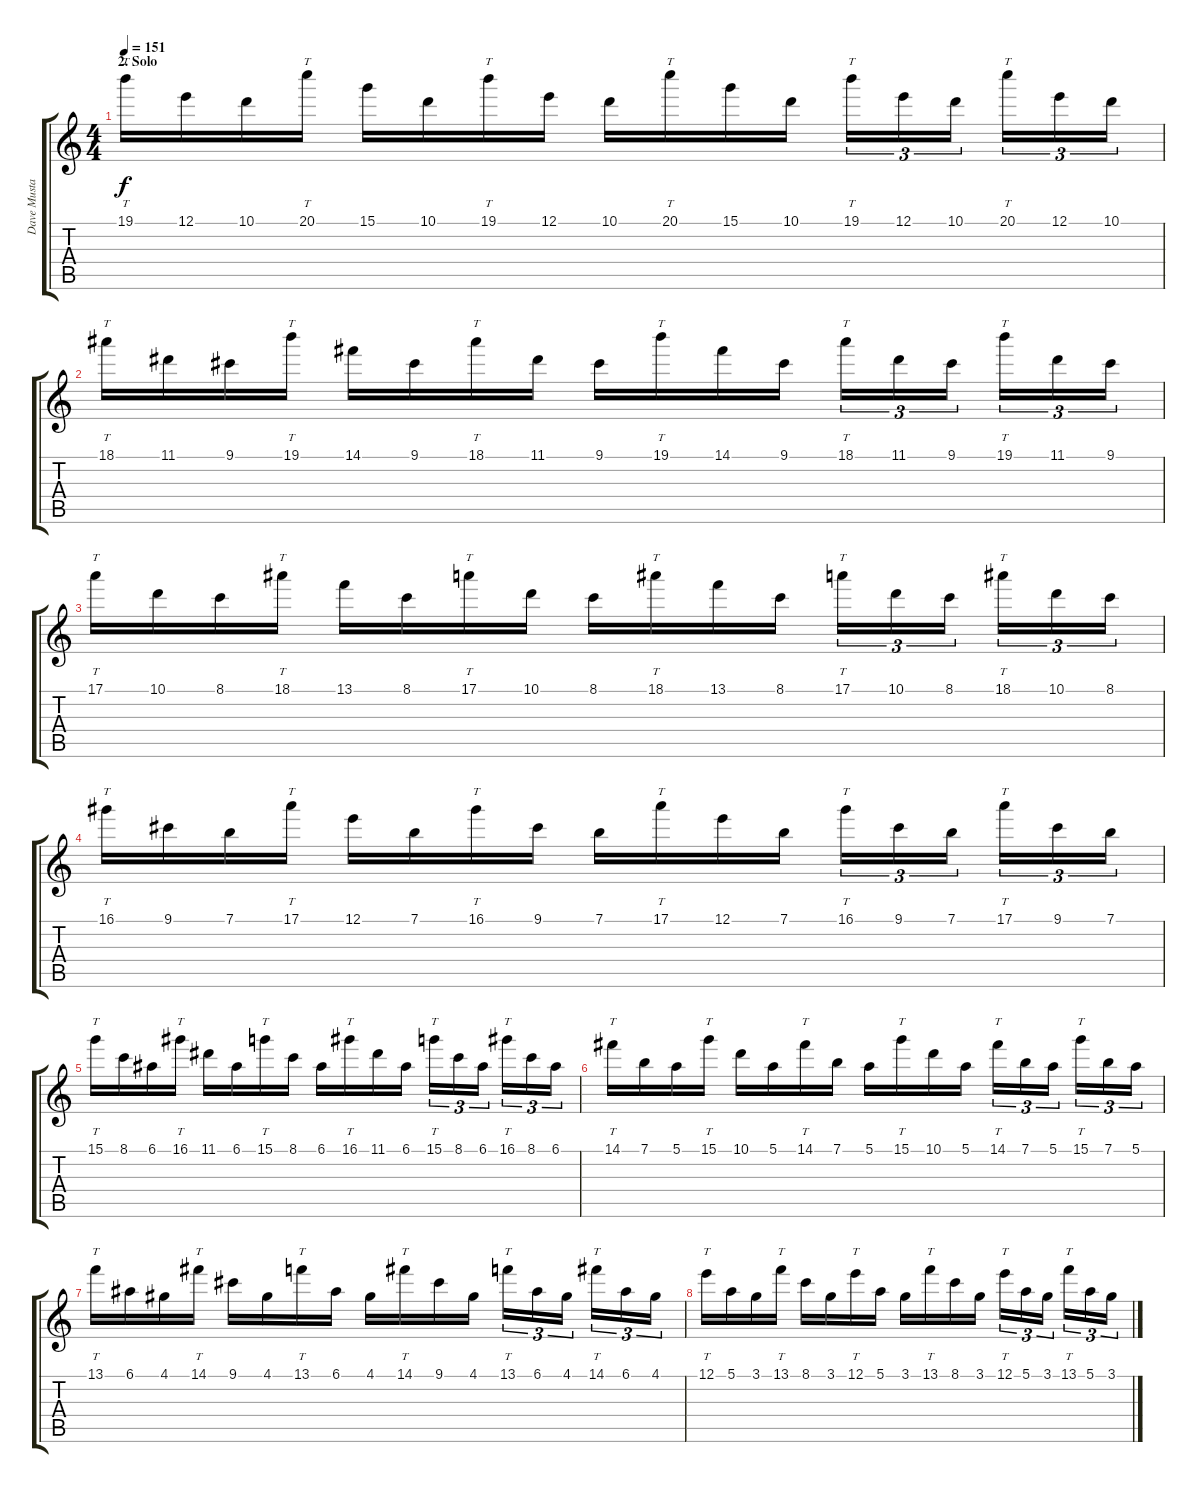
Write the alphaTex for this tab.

\track ("Dave Mustaine" "Dave Musta") {instrument distortionguitar}
\staff {score tabs}
\tuning (E4 B3 G3 D3 A2 E2) {hide}
\ts (4 4)
\section ("" "2. Solo")
\tempo 151
\clef g2
\ks c
19.1.16{tt dy f volume 11} 12.1.16 10.1.16 20.1.16{tt} 15.1.16 10.1.16 19.1.16{tt} 12.1.16 10.1.16 20.1.16{tt} 15.1.16 10.1.16 19.1.16{tt tu (3 2)} 12.1.16{tu (3 2)} 10.1.16{tu (3 2)} 20.1.16{tt tu (3 2)} 12.1.16{tu (3 2)} 10.1.16{tu (3 2)} |
18.1.16{tt} 11.1.16 9.1.16 19.1.16{tt} 14.1.16 9.1.16 18.1.16{tt} 11.1.16 9.1.16 19.1.16{tt} 14.1.16 9.1.16 18.1.16{tt tu (3 2)} 11.1.16{tu (3 2)} 9.1.16{tu (3 2)} 19.1.16{tt tu (3 2)} 11.1.16{tu (3 2)} 9.1.16{tu (3 2)} |
17.1.16{tt} 10.1.16 8.1.16 18.1.16{tt} 13.1.16 8.1.16 17.1.16{tt} 10.1.16 8.1.16 18.1.16{tt} 13.1.16 8.1.16 17.1.16{tt tu (3 2)} 10.1.16{tu (3 2)} 8.1.16{tu (3 2)} 18.1.16{tt tu (3 2)} 10.1.16{tu (3 2)} 8.1.16{tu (3 2)} |
16.1.16{tt} 9.1.16 7.1.16 17.1.16{tt} 12.1.16 7.1.16 16.1.16{tt} 9.1.16 7.1.16 17.1.16{tt} 12.1.16 7.1.16 16.1.16{tt tu (3 2)} 9.1.16{tu (3 2)} 7.1.16{tu (3 2)} 17.1.16{tt tu (3 2)} 9.1.16{tu (3 2)} 7.1.16{tu (3 2)} |
15.1.16{tt} 8.1.16 6.1.16 16.1.16{tt} 11.1.16 6.1.16 15.1.16{tt} 8.1.16 6.1.16 16.1.16{tt} 11.1.16 6.1.16 15.1.16{tt tu (3 2)} 8.1.16{tu (3 2)} 6.1.16{tu (3 2)} 16.1.16{tt tu (3 2)} 8.1.16{tu (3 2)} 6.1.16{tu (3 2)} |
14.1.16{tt} 7.1.16 5.1.16 15.1.16{tt} 10.1.16 5.1.16 14.1.16{tt} 7.1.16 5.1.16 15.1.16{tt} 10.1.16 5.1.16 14.1.16{tt tu (3 2)} 7.1.16{tu (3 2)} 5.1.16{tu (3 2)} 15.1.16{tt tu (3 2)} 7.1.16{tu (3 2)} 5.1.16{tu (3 2)} |
13.1.16{tt} 6.1.16 4.1.16 14.1.16{tt} 9.1.16 4.1.16 13.1.16{tt} 6.1.16 4.1.16 14.1.16{tt} 9.1.16 4.1.16 13.1.16{tt tu (3 2)} 6.1.16{tu (3 2)} 4.1.16{tu (3 2)} 14.1.16{tt tu (3 2)} 6.1.16{tu (3 2)} 4.1.16{tu (3 2)} |
12.1.16{tt} 5.1.16 3.1.16 13.1.16{tt} 8.1.16 3.1.16 12.1.16{tt} 5.1.16 3.1.16 13.1.16{tt} 8.1.16 3.1.16 12.1.16{tt tu (3 2)} 5.1.16{tu (3 2)} 3.1.16{tu (3 2)} 13.1.16{tt tu (3 2)} 5.1.16{tu (3 2)} 3.1.16{tu (3 2)}
